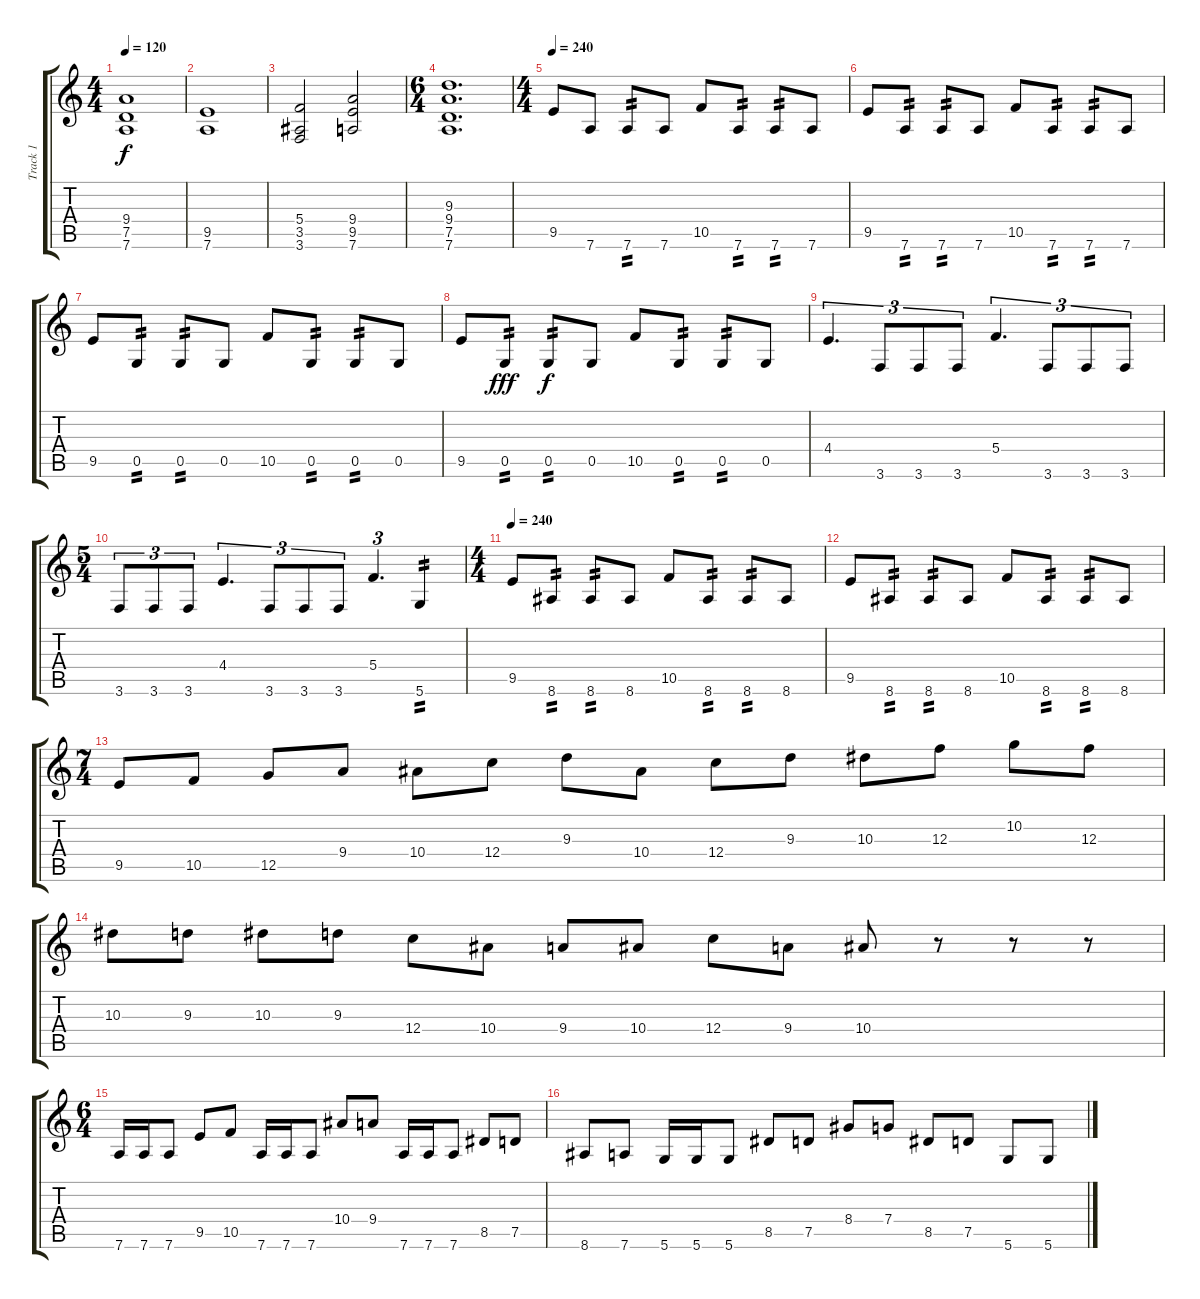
\track ("Track 1" "Track 1") {instrument distortionguitar}
\staff {score tabs}
\tuning (D4 A3 F3 C3 G2 D2) {hide}
\ts (4 4)
\tempo 120
\clef g2
\ks c
(9.4 7.5 7.6).1{dy f} |
(9.5 7.6).1 |
(5.4 3.5 3.6).2 (9.4 9.5 7.6).2 |
\ts (6 4)
(9.3 9.4 7.5 7.6).1{d} |
\ts (4 4)
\tempo 240
9.5.8 7.6.8 7.6.8{tp 2} 7.6.8 10.5.8 7.6.8{tp 2} 7.6.8{tp 2} 7.6.8 |
9.5.8 7.6.8{tp 2} 7.6.8{tp 2} 7.6.8 10.5.8 7.6.8{tp 2} 7.6.8{tp 2} 7.6.8 |
9.5.8 0.5.8{tp 2} 0.5.8{tp 2} 0.5.8 10.5.8 0.5.8{tp 2} 0.5.8{tp 2} 0.5.8 |
9.5.8 0.5.8{tp 2 dy fff} 0.5.8{tp 2 dy f} 0.5.8 10.5.8 0.5.8{tp 2} 0.5.8{tp 2} 0.5.8 |
4.4.4{d tu (3 2)} 3.6.8{tu (3 2)} 3.6.8{tu (3 2)} 3.6.8{tu (3 2)} 5.4.4{d tu (3 2)} 3.6.8{tu (3 2)} 3.6.8{tu (3 2)} 3.6.8{tu (3 2)} |
\ts (5 4)
3.6.8{tu (3 2)} 3.6.8{tu (3 2)} 3.6.8{tu (3 2)} 4.4.4{d tu (3 2)} 3.6.8{tu (3 2)} 3.6.8{tu (3 2)} 3.6.8{tu (3 2)} 5.4.4{d tu (3 2)} 5.6.4{tp 2} |
\ts (4 4)
\tempo 240
9.5.8 8.6.8{tp 2} 8.6.8{tp 2} 8.6.8 10.5.8 8.6.8{tp 2} 8.6.8{tp 2} 8.6.8 |
9.5.8 8.6.8{tp 2} 8.6.8{tp 2} 8.6.8 10.5.8 8.6.8{tp 2} 8.6.8{tp 2} 8.6.8 |
\ts (7 4)
9.5.8 10.5.8 12.5.8 9.4.8 10.4.8 12.4.8 9.3.8 10.4.8 12.4.8 9.3.8 10.3.8 12.3.8 10.2.8 12.3.8 |
10.3.8 9.3.8 10.3.8 9.3.8 12.4.8 10.4.8 9.4.8 10.4.8 12.4.8 9.4.8 10.4.8 r.8 r.8 r.8 |
\ts (6 4)
7.6.16 7.6.16 7.6.8 9.5.8 10.5.8 7.6.16 7.6.16 7.6.8 10.4.8 9.4.8 7.6.16 7.6.16 7.6.8 8.5.8 7.5.8 |
8.6.8 7.6.8 5.6.16 5.6.16 5.6.8 8.5.8 7.5.8 8.4.8 7.4.8 8.5.8 7.5.8 5.6.8 5.6.8
